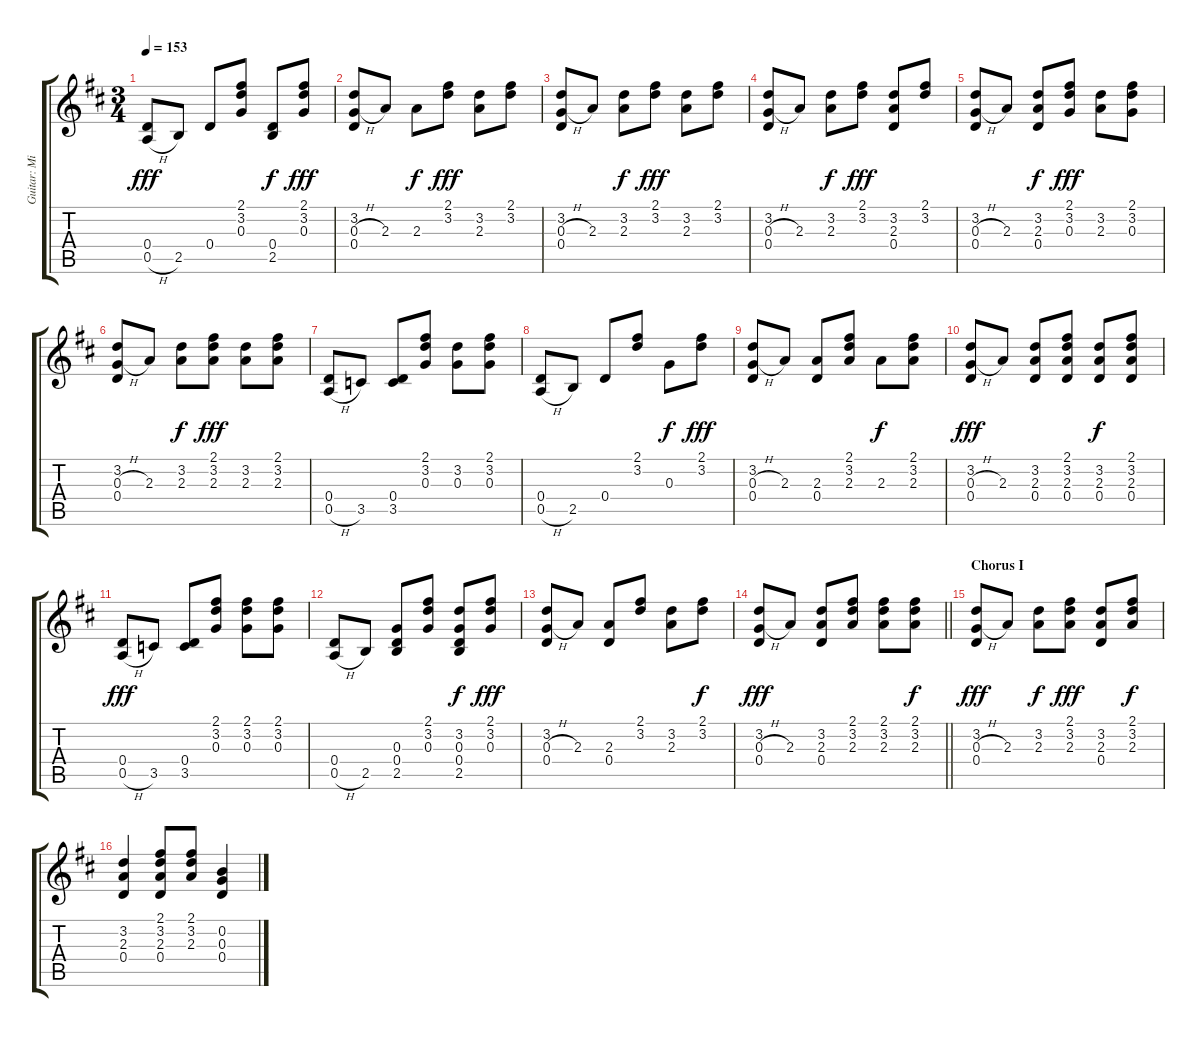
\track ("Guitar: Mick" "Guitar: Mi") {instrument acousticguitarsteel}
\staff {score tabs}
\tuning (E4 B3 G3 D3 A2 D2) {hide}
\ts (3 4)
\tempo 153
\clef g2
\ks d
(0.4 0.5{h}).8{dy fff} 2.5.8 0.4.8 (2.1 3.2 0.3).8 (0.4 2.5).8{dy f} (2.1 3.2 0.3).8{dy fff} |
(3.2 0.3{h} 0.4).8 2.3.8 2.3.8{dy f} (2.1 3.2).8{dy fff} (3.2 2.3).8 (2.1 3.2).8 |
(3.2 0.3{h} 0.4).8 2.3.8 (3.2 2.3).8{dy f} (2.1 3.2).8{dy fff} (3.2 2.3).8 (2.1 3.2).8 |
(3.2 0.3{h} 0.4).8 2.3.8 (3.2 2.3).8{dy f} (2.1 3.2).8{dy fff} (3.2 2.3 0.4).8 (2.1 3.2).8 |
(3.2 0.3{h} 0.4).8 2.3.8 (3.2 2.3 0.4).8{dy f} (2.1 3.2 0.3).8{dy fff} (3.2 2.3).8 (2.1 3.2 0.3).8 |
(3.2 0.3{h} 0.4).8 2.3.8 (3.2 2.3).8{dy f} (2.1 3.2 2.3).8{dy fff} (3.2 2.3).8 (2.1 3.2 2.3).8 |
(0.4 0.5{h}).8 3.5.8 (0.4 3.5).8 (2.1 3.2 0.3).8 (3.2 0.3).8 (2.1 3.2 0.3).8 |
(0.4 0.5{h}).8 2.5.8 0.4.8 (2.1 3.2).8 0.3.8{dy f} (2.1 3.2).8{dy fff} |
(3.2 0.3{h} 0.4).8 2.3.8 (2.3 0.4).8 (2.1 3.2 2.3).8 2.3.8{dy f} (2.1 3.2 2.3).8 |
(3.2 0.3{h} 0.4).8{dy fff} 2.3.8 (3.2 2.3 0.4).8 (2.1 3.2 2.3 0.4).8 (3.2 2.3 0.4).8{dy f} (2.1 3.2 2.3 0.4).8 |
(0.4 0.5{h}).8{dy fff} 3.5.8 (0.4 3.5).8 (2.1 3.2 0.3).8 (2.1 3.2 0.3).8 (2.1 3.2 0.3).8 |
(0.4 0.5{h}).8 2.5.8 (0.3 0.4 2.5).8 (2.1 3.2 0.3).8 (3.2 0.3 0.4 2.5).8{dy f} (2.1 3.2 0.3).8{dy fff} |
(3.2 0.3{h} 0.4).8 2.3.8 (2.3 0.4).8 (2.1 3.2).8 (3.2 2.3).8 (2.1 3.2).8{dy f} |
\barLineRight lightlight
(3.2 0.3{h} 0.4).8{dy fff} 2.3.8 (3.2 2.3 0.4).8 (2.1 3.2 2.3).8 (2.1 3.2 2.3).8 (2.1 3.2 2.3).8{dy f} |
\section ("" "Chorus I")
(3.2 0.3{h} 0.4).8{dy fff} 2.3.8 (3.2 2.3).8{dy f} (2.1 3.2 2.3).8{dy fff} (3.2 2.3 0.4).8 (2.1 3.2 2.3).8{dy f} |
(3.2 2.3 0.4).4 (2.1 3.2 2.3 0.4).8 (2.1 3.2 2.3).8 (0.2 0.3 0.4).4
